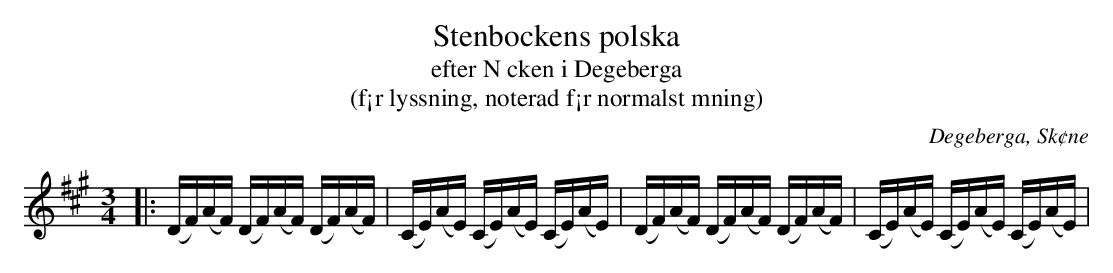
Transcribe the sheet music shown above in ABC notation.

X:1
T:Stenbockens polska
T:efter N cken i Degeberga
T:(f¡r lyssning, noterad f¡r normalst mning)
O:Degeberga, Sk¢ne
M:3/4
L:1/4
Q:100
K:A
[L:1/16]|: (DF)(AF) (DF)(AF) (DF)(AF) | (CE)(AE) (CE)(AE) (CE)(AE) | (DF)(AF) (DF)(AF) (DF)(AF) | (CE)(AE) (CE)(AE) (CE)(AE) |
